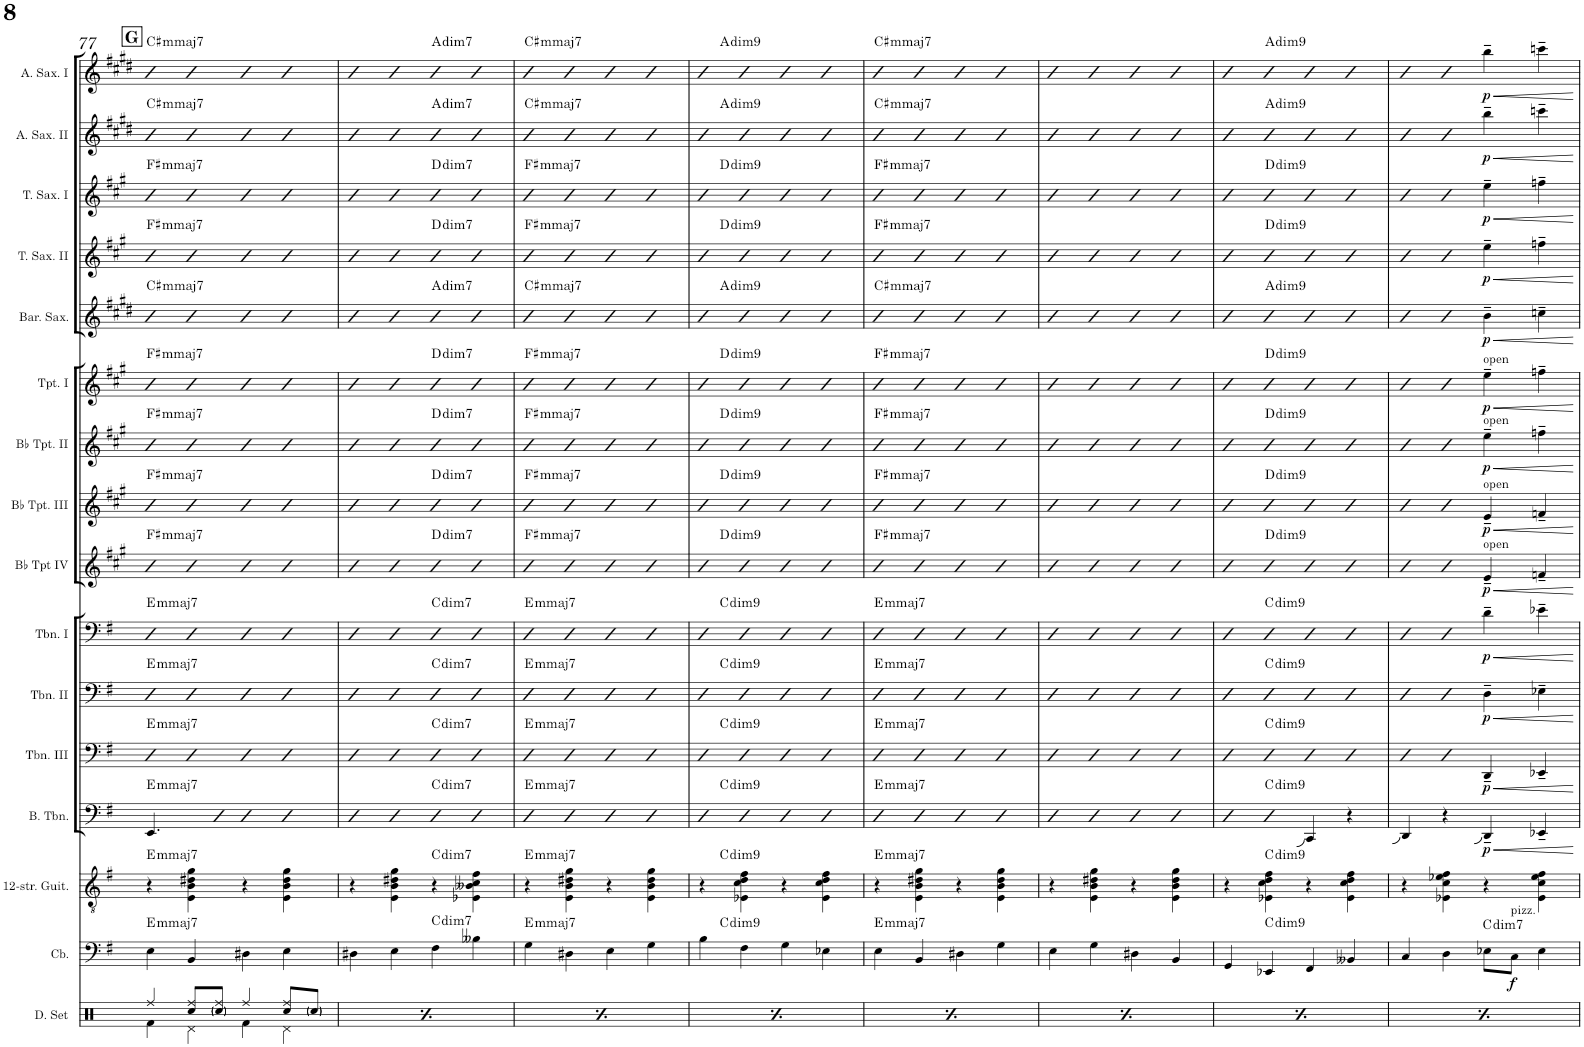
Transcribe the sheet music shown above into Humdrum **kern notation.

**kern	**dynam	**harte	**kern	**harte	**kern	**dynam	**harte	**kern	**dynam	**harte	**kern	**dynam	**harte	**kern	**dynam	**harte	**kern	**dynam	**harte	**kern	**dynam	**harte	**kern	**dynam	**harte	**kern	**dynam	**harte	**kern	**dynam	**harte	**kern	**dynam	**harte	**kern	**dynam	**harte	**kern	**dynam	**harte	**kern	**dynam	**harte
*part15	*part15	*part15	*part14	*part14	*part13	*part13	*part13	*part12	*part12	*part12	*part11	*part11	*part11	*part10	*part10	*part10	*part9	*part9	*part9	*part8	*part8	*part8	*part7	*part7	*part7	*part6	*part6	*part6	*part5	*part5	*part5	*part4	*part4	*part4	*part3	*part3	*part3	*part2	*part2	*part2	*part1	*part1	*part1
*staff15	*staff15	*	*staff14	*	*staff13	*staff13	*	*staff12	*staff12	*	*staff11	*staff11	*	*staff10	*staff10	*	*staff9	*staff9	*	*staff8	*staff8	*	*staff7	*staff7	*	*staff6	*staff6	*	*staff5	*staff5	*	*staff4	*staff4	*	*staff3	*staff3	*	*staff2	*staff2	*	*staff1	*staff1	*
*I"Contrabass	*	*	*I"12-string Guitar	*	*I"Bass Trombone	*	*	*I"Trombone III	*	*	*I"Trombone II	*	*	*I"Trombone I	*	*	*I"Bb Trumpet IV	*	*	*I"Bb Trumpet III	*	*	*I"Bb Trumpet II	*	*	*I"Bb Trumpet I	*	*	*I"Baritone Saxophone	*	*	*I"Tenor Saxophone II	*	*	*I"Tenor Saxophone I	*	*	*I"Alto Saxophone II	*	*	*I"Alto Saxophone I	*	*
*I'Cb.	*	*	*I'12-str. Guit.	*	*I'B. Tbn.	*	*	*I'Tbn. III	*	*	*I'Tbn. II	*	*	*I'Tbn. I	*	*	*I'Bb Tpt IV	*	*	*I'Bb Tpt. III	*	*	*I'Bb Tpt. II	*	*	*I'Tpt. I	*	*	*I'Bar. Sax.	*	*	*I'T. Sax. II	*	*	*I'T. Sax. I	*	*	*I'A. Sax. II	*	*	*I'A. Sax. I	*	*
!!LO:PB:g=z
*clefF4	*	*	*clefGv2	*	*clefF4	*	*	*clefF4	*	*	*clefF4	*	*	*clefF4	*	*	*clefG2	*	*	*clefG2	*	*	*clefG2	*	*	*clefG2	*	*	*clefG2	*	*	*clefG2	*	*	*clefG2	*	*	*clefG2	*	*	*clefG2	*	*
*Trd7c12	*	*	*	*	*	*	*	*	*	*	*	*	*	*	*	*	*Trd1c2	*	*	*Trd1c2	*	*	*Trd1c2	*	*	*Trd1c2	*	*	*Trd12c21	*	*	*Trd8c14	*	*	*Trd8c14	*	*	*Trd5c9	*	*	*Trd5c9	*	*
*k[f#]	*	*	*k[f#]	*	*k[f#]	*	*	*k[f#]	*	*	*k[f#]	*	*	*k[f#]	*	*	*k[f#c#g#]	*	*	*k[f#c#g#]	*	*	*k[f#c#g#]	*	*	*k[f#c#g#]	*	*	*k[f#c#g#d#]	*	*	*k[f#c#g#]	*	*	*k[f#c#g#]	*	*	*k[f#c#g#d#]	*	*	*k[f#c#g#d#]	*	*
*M2/2	*	*	*M2/2	*	*M2/2	*	*	*M2/2	*	*	*M2/2	*	*	*M2/2	*	*	*M2/2	*	*	*M2/2	*	*	*M2/2	*	*	*M2/2	*	*	*M2/2	*	*	*M2/2	*	*	*M2/2	*	*	*M2/2	*	*	*M2/2	*	*
*met(c|)	*	*	*met(c|)	*	*met(c|)	*	*	*met(c|)	*	*	*met(c|)	*	*	*met(c|)	*	*	*met(c|)	*	*	*met(c|)	*	*	*met(c|)	*	*	*met(c|)	*	*	*met(c|)	*	*	*met(c|)	*	*	*met(c|)	*	*	*met(c|)	*	*	*met(c|)	*	*
!!LO:REH:place=s1:a:B:cj:fs=14:t=G
=77	=77	=77	=77	=77	=77	=77	=77	=77	=77	=77	=77	=77	=77	=77	=77	=77	=77	=77	=77	=77	=77	=77	=77	=77	=77	=77	=77	=77	=77	=77	=77	=77	=77	=77	=77	=77	=77	=77	=77	=77	=77	=77	=77
!	!	!LO:H:kt=mmaj7	!	!LO:H:kt=mmaj7	!	!	!LO:H:kt=mmaj7	!	!	!LO:H:kt=mmaj7	!	!	!LO:H:kt=mmaj7	!	!	!LO:H:kt=mmaj7	!	!	!LO:H:kt=mmaj7	!	!	!LO:H:kt=mmaj7	!	!	!LO:H:kt=mmaj7	!	!	!LO:H:kt=mmaj7	!	!	!LO:H:kt=mmaj7	!	!	!LO:H:kt=mmaj7	!	!	!LO:H:kt=mmaj7	!	!	!LO:H:kt=mmaj7	!	!	!LO:H:kt=mmaj7
4E\	.	E:minmaj7	4r	E:minmaj7	4.EE/	.	E:minmaj7	4D	.	E:minmaj7	4D	.	E:minmaj7	4D	.	E:minmaj7	4cc#	.	F#:minmaj7	4cc#	.	F#:minmaj7	4cc#	.	F#:minmaj7	4cc#	.	F#:minmaj7	4b	.	C#:minmaj7	4cc#	.	F#:minmaj7	4cc#	.	F#:minmaj7	4gg#	.	C#:minmaj7	4gg#	.	C#:minmaj7
4BB/	.	.	4E\ 4B\ 4d#X\ 4g\	.	.	.	.	4D	.	.	4D	.	.	4D	.	.	4cc#	.	.	4cc#	.	.	4cc#	.	.	4cc#	.	.	4b	.	.	4cc#	.	.	4cc#	.	.	4gg#	.	.	4gg#	.	.
.	.	.	.	.	8D	.	.	.	.	.	.	.	.	.	.	.	.	.	.	.	.	.	.	.	.	.	.	.	.	.	.	.	.	.	.	.	.	.	.	.	.	.	.
4D#X\	.	.	4r	.	4D	.	.	4D	.	.	4D	.	.	4D	.	.	4cc#	.	.	4cc#	.	.	4cc#	.	.	4cc#	.	.	4b	.	.	4cc#	.	.	4cc#	.	.	4gg#	.	.	4gg#	.	.
4E\	.	.	4E\ 4B\ 4d#\ 4g\	.	4D	.	.	4D	.	.	4D	.	.	4D	.	.	4cc#	.	.	4cc#	.	.	4cc#	.	.	4cc#	.	.	4b	.	.	4cc#	.	.	4cc#	.	.	4gg#	.	.	4gg#	.	.
=78	=78	=78	=78	=78	=78	=78	=78	=78	=78	=78	=78	=78	=78	=78	=78	=78	=78	=78	=78	=78	=78	=78	=78	=78	=78	=78	=78	=78	=78	=78	=78	=78	=78	=78	=78	=78	=78	=78	=78	=78	=78	=78	=78
4D#X\	.	.	4r	.	4D	.	.	4D	.	.	4D	.	.	4D	.	.	4cc#	.	.	4cc#	.	.	4cc#	.	.	4cc#	.	.	4b	.	.	4cc#	.	.	4cc#	.	.	4gg#	.	.	4gg#	.	.
4E\	.	.	4E\ 4B\ 4d#X\ 4g\	.	4D	.	.	4D	.	.	4D	.	.	4D	.	.	4cc#	.	.	4cc#	.	.	4cc#	.	.	4cc#	.	.	4b	.	.	4cc#	.	.	4cc#	.	.	4gg#	.	.	4gg#	.	.
!	!	!LO:H:kt=dim7	!	!LO:H:kt=dim7	!	!	!LO:H:kt=dim7	!	!	!LO:H:kt=dim7	!	!	!LO:H:kt=dim7	!	!	!LO:H:kt=dim7	!	!	!LO:H:kt=dim7	!	!	!LO:H:kt=dim7	!	!	!LO:H:kt=dim7	!	!	!LO:H:kt=dim7	!	!	!LO:H:kt=dim7	!	!	!LO:H:kt=dim7	!	!	!LO:H:kt=dim7	!	!	!LO:H:kt=dim7	!	!	!LO:H:kt=dim7
4F#\	.	C:dim7	4r	C:dim7	4D	.	C:dim7	4D	.	C:dim7	4D	.	C:dim7	4D	.	C:dim7	4cc#	.	D:dim7	4cc#	.	D:dim7	4cc#	.	D:dim7	4cc#	.	D:dim7	4b	.	A:dim7	4cc#	.	D:dim7	4cc#	.	D:dim7	4gg#	.	A:dim7	4gg#	.	A:dim7
4B--X\	.	.	4E-X\ 4B--X\ 4c\ 4f#\	.	4D	.	.	4D	.	.	4D	.	.	4D	.	.	4cc#	.	.	4cc#	.	.	4cc#	.	.	4cc#	.	.	4b	.	.	4cc#	.	.	4cc#	.	.	4gg#	.	.	4gg#	.	.
=79	=79	=79	=79	=79	=79	=79	=79	=79	=79	=79	=79	=79	=79	=79	=79	=79	=79	=79	=79	=79	=79	=79	=79	=79	=79	=79	=79	=79	=79	=79	=79	=79	=79	=79	=79	=79	=79	=79	=79	=79	=79	=79	=79
!	!	!LO:H:kt=mmaj7	!	!LO:H:kt=mmaj7	!	!	!LO:H:kt=mmaj7	!	!	!LO:H:kt=mmaj7	!	!	!LO:H:kt=mmaj7	!	!	!LO:H:kt=mmaj7	!	!	!LO:H:kt=mmaj7	!	!	!LO:H:kt=mmaj7	!	!	!LO:H:kt=mmaj7	!	!	!LO:H:kt=mmaj7	!	!	!LO:H:kt=mmaj7	!	!	!LO:H:kt=mmaj7	!	!	!LO:H:kt=mmaj7	!	!	!LO:H:kt=mmaj7	!	!	!LO:H:kt=mmaj7
4G\	.	E:minmaj7	4r	E:minmaj7	4D	.	E:minmaj7	4D	.	E:minmaj7	4D	.	E:minmaj7	4D	.	E:minmaj7	4cc#	.	F#:minmaj7	4cc#	.	F#:minmaj7	4cc#	.	F#:minmaj7	4cc#	.	F#:minmaj7	4b	.	C#:minmaj7	4cc#	.	F#:minmaj7	4cc#	.	F#:minmaj7	4gg#	.	C#:minmaj7	4gg#	.	C#:minmaj7
4D#X\	.	.	4E\ 4B\ 4d#X\ 4g\	.	4D	.	.	4D	.	.	4D	.	.	4D	.	.	4cc#	.	.	4cc#	.	.	4cc#	.	.	4cc#	.	.	4b	.	.	4cc#	.	.	4cc#	.	.	4gg#	.	.	4gg#	.	.
4E\	.	.	4r	.	4D	.	.	4D	.	.	4D	.	.	4D	.	.	4cc#	.	.	4cc#	.	.	4cc#	.	.	4cc#	.	.	4b	.	.	4cc#	.	.	4cc#	.	.	4gg#	.	.	4gg#	.	.
4G\	.	.	4E\ 4B\ 4d#\ 4g\	.	4D	.	.	4D	.	.	4D	.	.	4D	.	.	4cc#	.	.	4cc#	.	.	4cc#	.	.	4cc#	.	.	4b	.	.	4cc#	.	.	4cc#	.	.	4gg#	.	.	4gg#	.	.
=80	=80	=80	=80	=80	=80	=80	=80	=80	=80	=80	=80	=80	=80	=80	=80	=80	=80	=80	=80	=80	=80	=80	=80	=80	=80	=80	=80	=80	=80	=80	=80	=80	=80	=80	=80	=80	=80	=80	=80	=80	=80	=80	=80
*^	*	*	*^	*	*^	*	*	*^	*	*	*^	*	*	*^	*	*	*^	*	*	*^	*	*	*^	*	*	*^	*	*	*^	*	*	*^	*	*	*^	*	*	*^	*	*	*^	*	*
4B\	8ryy	.	.	4r	8ryy	.	4D	8ryy	.	.	4D	8ryy	.	.	4D	8ryy	.	.	4D	8ryy	.	.	4cc#	8ryy	.	.	4cc#	8ryy	.	.	4cc#	8ryy	.	.	4cc#	8ryy	.	.	4b	8ryy	.	.	4cc#	8ryy	.	.	4cc#	8ryy	.	.	4gg#	8ryy	.	.	4gg#	8ryy	.	.
!	!	!	!LO:H:kt=dim7	!	!	!LO:H:kt=dim7	!	!	!	!LO:H:kt=dim7	!	!	!	!LO:H:kt=dim7	!	!	!	!LO:H:kt=dim7	!	!	!	!LO:H:kt=dim7	!	!	!	!LO:H:kt=dim7	!	!	!	!LO:H:kt=dim7	!	!	!	!LO:H:kt=dim7	!	!	!	!LO:H:kt=dim7	!	!	!	!LO:H:kt=dim7	!	!	!	!LO:H:kt=dim7	!	!	!	!LO:H:kt=dim7	!	!	!	!LO:H:kt=dim7	!	!	!	!LO:H:kt=dim7
.	2..ryy	.	C:dim7(9)	.	2..ryy	C:dim7(9)	.	2..ryy	.	C:dim7(9)	.	2..ryy	.	C:dim7(9)	.	2..ryy	.	C:dim7(9)	.	2..ryy	.	C:dim7(9)	.	2..ryy	.	D:dim7(9)	.	2..ryy	.	D:dim7(9)	.	2..ryy	.	D:dim7(9)	.	2..ryy	.	D:dim7(9)	.	2..ryy	.	A:dim7(9)	.	2..ryy	.	D:dim7(9)	.	2..ryy	.	D:dim7(9)	.	2..ryy	.	A:dim7(9)	.	2..ryy	.	A:dim7(9)
4F#\	.	.	.	4E-X\ 4c\ 4d\ 4f#\	.	.	4D	.	.	.	4D	.	.	.	4D	.	.	.	4D	.	.	.	4cc#	.	.	.	4cc#	.	.	.	4cc#	.	.	.	4cc#	.	.	.	4b	.	.	.	4cc#	.	.	.	4cc#	.	.	.	4gg#	.	.	.	4gg#	.	.	.
4G\	.	.	.	4r	.	.	4D	.	.	.	4D	.	.	.	4D	.	.	.	4D	.	.	.	4cc#	.	.	.	4cc#	.	.	.	4cc#	.	.	.	4cc#	.	.	.	4b	.	.	.	4cc#	.	.	.	4cc#	.	.	.	4gg#	.	.	.	4gg#	.	.	.
4E-X\	.	.	.	4E-\ 4c\ 4d\ 4f#\	.	.	4D	.	.	.	4D	.	.	.	4D	.	.	.	4D	.	.	.	4cc#	.	.	.	4cc#	.	.	.	4cc#	.	.	.	4cc#	.	.	.	4b	.	.	.	4cc#	.	.	.	4cc#	.	.	.	4gg#	.	.	.	4gg#	.	.	.
=81	=81	=81	=81	=81	=81	=81	=81	=81	=81	=81	=81	=81	=81	=81	=81	=81	=81	=81	=81	=81	=81	=81	=81	=81	=81	=81	=81	=81	=81	=81	=81	=81	=81	=81	=81	=81	=81	=81	=81	=81	=81	=81	=81	=81	=81	=81	=81	=81	=81	=81	=81	=81	=81	=81	=81	=81	=81	=81
!	!	!	!LO:H:kt=mmaj7	!	!	!LO:H:kt=mmaj7	!	!	!	!LO:H:kt=mmaj7	!	!	!	!LO:H:kt=mmaj7	!	!	!	!LO:H:kt=mmaj7	!	!	!	!LO:H:kt=mmaj7	!	!	!	!LO:H:kt=mmaj7	!	!	!	!LO:H:kt=mmaj7	!	!	!	!LO:H:kt=mmaj7	!	!	!	!LO:H:kt=mmaj7	!	!	!	!LO:H:kt=mmaj7	!	!	!	!LO:H:kt=mmaj7	!	!	!	!LO:H:kt=mmaj7	!	!	!	!LO:H:kt=mmaj7	!	!	!	!LO:H:kt=mmaj7
*v	*v	*	*	*	*	*	*v	*v	*	*	*v	*v	*	*	*v	*v	*	*	*v	*v	*	*	*v	*v	*	*	*v	*v	*	*	*v	*v	*	*	*v	*v	*	*	*v	*v	*	*	*v	*v	*	*	*v	*v	*	*	*v	*v	*	*	*v	*v	*	*
*	*	*	*v	*v	*	*	*	*	*	*	*	*	*	*	*	*	*	*	*	*	*	*	*	*	*	*	*	*	*	*	*	*	*	*	*	*	*	*	*	*	*	*	*	*
4E\	.	E:minmaj7	4r	E:minmaj7	4D	.	E:minmaj7	4D	.	E:minmaj7	4D	.	E:minmaj7	4D	.	E:minmaj7	4cc#	.	F#:minmaj7	4cc#	.	F#:minmaj7	4cc#	.	F#:minmaj7	4cc#	.	F#:minmaj7	4b	.	C#:minmaj7	4cc#	.	F#:minmaj7	4cc#	.	F#:minmaj7	4gg#	.	C#:minmaj7	4gg#	.	C#:minmaj7
4BB/	.	.	4E\ 4B\ 4d#X\ 4g\	.	4D	.	.	4D	.	.	4D	.	.	4D	.	.	4cc#	.	.	4cc#	.	.	4cc#	.	.	4cc#	.	.	4b	.	.	4cc#	.	.	4cc#	.	.	4gg#	.	.	4gg#	.	.
4D#X\	.	.	4r	.	4D	.	.	4D	.	.	4D	.	.	4D	.	.	4cc#	.	.	4cc#	.	.	4cc#	.	.	4cc#	.	.	4b	.	.	4cc#	.	.	4cc#	.	.	4gg#	.	.	4gg#	.	.
4G\	.	.	4E\ 4B\ 4d#\ 4g\	.	4D	.	.	4D	.	.	4D	.	.	4D	.	.	4cc#	.	.	4cc#	.	.	4cc#	.	.	4cc#	.	.	4b	.	.	4cc#	.	.	4cc#	.	.	4gg#	.	.	4gg#	.	.
=82	=82	=82	=82	=82	=82	=82	=82	=82	=82	=82	=82	=82	=82	=82	=82	=82	=82	=82	=82	=82	=82	=82	=82	=82	=82	=82	=82	=82	=82	=82	=82	=82	=82	=82	=82	=82	=82	=82	=82	=82	=82	=82	=82
4E\	.	.	4r	.	4D	.	.	4D	.	.	4D	.	.	4D	.	.	4cc#	.	.	4cc#	.	.	4cc#	.	.	4cc#	.	.	4b	.	.	4cc#	.	.	4cc#	.	.	4gg#	.	.	4gg#	.	.
4G\	.	.	4E\ 4B\ 4d#X\ 4g\	.	4D	.	.	4D	.	.	4D	.	.	4D	.	.	4cc#	.	.	4cc#	.	.	4cc#	.	.	4cc#	.	.	4b	.	.	4cc#	.	.	4cc#	.	.	4gg#	.	.	4gg#	.	.
4D#X\	.	.	4r	.	4D	.	.	4D	.	.	4D	.	.	4D	.	.	4cc#	.	.	4cc#	.	.	4cc#	.	.	4cc#	.	.	4b	.	.	4cc#	.	.	4cc#	.	.	4gg#	.	.	4gg#	.	.
4BB/	.	.	4E\ 4B\ 4d#\ 4g\	.	4D	.	.	4D	.	.	4D	.	.	4D	.	.	4cc#	.	.	4cc#	.	.	4cc#	.	.	4cc#	.	.	4b	.	.	4cc#	.	.	4cc#	.	.	4gg#	.	.	4gg#	.	.
=83	=83	=83	=83	=83	=83	=83	=83	=83	=83	=83	=83	=83	=83	=83	=83	=83	=83	=83	=83	=83	=83	=83	=83	=83	=83	=83	=83	=83	=83	=83	=83	=83	=83	=83	=83	=83	=83	=83	=83	=83	=83	=83	=83
4GG/	.	.	4r	.	4D	.	.	4D	.	.	4D	.	.	4D	.	.	4cc#	.	.	4cc#	.	.	4cc#	.	.	4cc#	.	.	4b	.	.	4cc#	.	.	4cc#	.	.	4gg#	.	.	4gg#	.	.
!	!	!LO:H:kt=dim7	!	!LO:H:kt=dim7	!	!	!LO:H:kt=dim7	!	!	!LO:H:kt=dim7	!	!	!LO:H:kt=dim7	!	!	!LO:H:kt=dim7	!	!	!LO:H:kt=dim7	!	!	!LO:H:kt=dim7	!	!	!LO:H:kt=dim7	!	!	!LO:H:kt=dim7	!	!	!LO:H:kt=dim7	!	!	!LO:H:kt=dim7	!	!	!LO:H:kt=dim7	!	!	!LO:H:kt=dim7	!	!	!LO:H:kt=dim7
4EE-X/	.	C:dim7(9)	4E-X\ 4c\ 4d\ 4f#\	C:dim7(9)	4D	.	C:dim7(9)	4D	.	C:dim7(9)	4D	.	C:dim7(9)	4D	.	C:dim7(9)	4cc#	.	D:dim7(9)	4cc#	.	D:dim7(9)	4cc#	.	D:dim7(9)	4cc#	.	D:dim7(9)	4b	.	A:dim7(9)	4cc#	.	D:dim7(9)	4cc#	.	D:dim7(9)	4gg#	.	A:dim7(9)	4gg#	.	A:dim7(9)
4FF#/	.	.	4r	.	4CC/	.	.	4D	.	.	4D	.	.	4D	.	.	4cc#	.	.	4cc#	.	.	4cc#	.	.	4cc#	.	.	4b	.	.	4cc#	.	.	4cc#	.	.	4gg#	.	.	4gg#	.	.
4BB--X/	.	.	4E-\ 4c\ 4d\ 4f#\	.	4r	.	.	4D	.	.	4D	.	.	4D	.	.	4cc#	.	.	4cc#	.	.	4cc#	.	.	4cc#	.	.	4b	.	.	4cc#	.	.	4cc#	.	.	4gg#	.	.	4gg#	.	.
=84	=84	=84	=84	=84	=84	=84	=84	=84	=84	=84	=84	=84	=84	=84	=84	=84	=84	=84	=84	=84	=84	=84	=84	=84	=84	=84	=84	=84	=84	=84	=84	=84	=84	=84	=84	=84	=84	=84	=84	=84	=84	=84	=84
4C/	.	.	4r	.	4DD/	.	.	4D	.	.	4D	.	.	4D	.	.	4cc#	.	.	4cc#	.	.	4cc#	.	.	4cc#	.	.	4b	.	.	4cc#	.	.	4cc#	.	.	4gg#	.	.	4gg#	.	.
4D\	.	.	4E-X\ 4c\ 4e-X\ 4f#\	.	4r	.	.	4D	.	.	4D	.	.	4D	.	.	4cc#	.	.	4cc#	.	.	4cc#	.	.	4cc#	.	.	4b	.	.	4cc#	.	.	4cc#	.	.	4gg#	.	.	4gg#	.	.
!	!	!	!	!	!	!	!	!	!	!	!	!	!	!	!	!	!	!	!	!	!	!	!	!	!	!LO:TX:a:t=open	!	!	!	!	!	!	!	!	!	!	!	!	!	!	!	!	!
!	!	!	!	!	!	!	!	!	!	!	!	!	!	!	!	!	!	!	!	!	!	!	!LO:TX:a:t=open	!	!	!	!	!	!	!	!	!	!	!	!	!	!	!	!	!	!	!	!
!	!	!	!	!	!	!	!	!	!	!	!	!	!	!	!	!	!	!	!	!LO:TX:a:t=open	!	!	!	!	!	!	!	!	!	!	!	!	!	!	!	!	!	!	!	!	!	!	!
!	!	!	!	!	!	!	!	!	!	!	!	!	!	!	!	!	!LO:TX:a:t=open	!	!	!	!	!	!	!	!	!	!	!	!	!	!	!	!	!	!	!	!	!	!	!	!	!	!
!	!	!	!	!	!	!LO:HP:b	!	!	!LO:HP:b	!	!	!LO:HP:b	!	!	!LO:HP:b	!	!	!LO:HP:b	!	!	!LO:HP:b	!	!	!LO:HP:b	!	!	!LO:HP:b	!	!	!LO:HP:b	!	!	!LO:HP:b	!	!	!LO:HP:b	!	!	!LO:HP:b	!	!	!LO:HP:b	!
!	!	!LO:H:kt=dim7	!	!	!	!LO:DY:n=1:b	!	!	!LO:DY:n=1:b	!	!	!LO:DY:n=1:b	!	!	!LO:DY:n=1:b	!	!	!LO:DY:n=1:b	!	!	!LO:DY:n=1:b	!	!	!LO:DY:n=1:b	!	!	!LO:DY:n=1:b	!	!	!LO:DY:n=1:b	!	!	!LO:DY:n=1:b	!	!	!LO:DY:n=1:b	!	!	!LO:DY:n=1:b	!	!	!LO:DY:n=1:b	!
8E-X\L	.	C:dim7	4r	.	4DD~/	< p	.	4DD~/	< p	.	4D~\	< p	.	4d~\	< p	.	4e~/	< p	.	4e~/	< p	.	4ee~\	< p	.	4ee~\	< p	.	4b~\	< p	.	4ee~\	< p	.	4ee~\	< p	.	4bb~\	< p	.	4bb~\	< p	.
!LO:TX:a:t=pizz.	!	!	!	!	!	!	!	!	!	!	!	!	!	!	!	!	!	!	!	!	!	!	!	!	!	!	!	!	!	!	!	!	!	!	!	!	!	!	!	!	!	!	!
!	!LO:DY:b	!	!	!	!	!	!	!	!	!	!	!	!	!	!	!	!	!	!	!	!	!	!	!	!	!	!	!	!	!	!	!	!	!	!	!	!	!	!	!	!	!	!
8C\J	f	.	.	.	.	.	.	.	.	.	.	.	.	.	.	.	.	.	.	.	.	.	.	.	.	.	.	.	.	.	.	.	.	.	.	.	.	.	.	.	.	.	.
4E-\	.	.	4E-\ 4c\ 4e-\ 4f#\	.	4EE-X~/	.	.	4EE-X~/	.	.	4E-X~\	.	.	4e-X~\	.	.	4fn~/	.	.	4fn~/	.	.	4ffn~\	.	.	4ffn~\	.	.	4ccn~\	.	.	4ffn~\	.	.	4ffn~\	.	.	4cccn~\	.	.	4cccn~\	.	.
.	.	.	.	.	.	[	.	.	[	.	.	[	.	.	[	.	.	[	.	.	[	.	.	[	.	.	[	.	.	[	.	.	[	.	.	[	.	.	[	.	.	[	.
=	=	=	=	=	=	=	=	=	=	=	=	=	=	=	=	=	=	=	=	=	=	=	=	=	=	=	=	=	=	=	=	=	=	=	=	=	=	=	=	=	=	=	=
*-	*-	*-	*-	*-	*-	*-	*-	*-	*-	*-	*-	*-	*-	*-	*-	*-	*-	*-	*-	*-	*-	*-	*-	*-	*-	*-	*-	*-	*-	*-	*-	*-	*-	*-	*-	*-	*-	*-	*-	*-	*-	*-	*-
